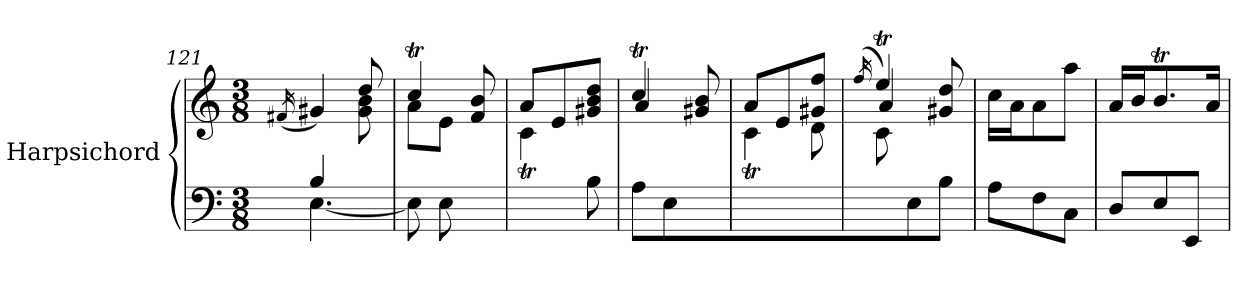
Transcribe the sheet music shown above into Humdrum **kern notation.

**kern	**kern
*part1	*part1
*staff2	*staff1
*I"Harpsichord	*
*I'Hch.	*
*clefF4	*clefG2
*k[]	*k[]
*M3/8	*M3/8
=121	=121
.	(<16qf#X/
*^	*^
4B/	[4.E\	4g#X/)	4ryy
8ryy	.	8dd/	8g#\ 8b\
*v	*v	*	*
=122	=122	=122
*	*	*^
8E\L]	4ccT/	8a\L	4ryy
8E\	.	8e\J	.
8ryy	8f/ 8b/	8ryy	8d\J
*	*	*v	*v
=123	=123	=123
4ryy	8a/L	4cT\
.	8e/	.
8B\	8g#X/ 8b/ 8dd/J	8ryy
=124	=124	=124
*	*	*^
8A\L	4ccT/	4a/	4ryy
8E\	.	.	.
8ryy	8g#X/ 8b/	8ryy	8d\J
*	*	*v	*v
=125	=125	=125
4.ryy	8a/L	4cT\
.	8e/	.
.	8g#X/ 8ff/J	8d\
*	*v	*v
=126	=126
.	(<16qff/
*	*^
*	*	*^
8ryy	4eet/)	4a/	8c\L
8E\	.	.	4ryy
8B\J	8g#X/ 8dd/	8ryy	.
*	*v	*v	*v
!!LO:PB:g=z
=127	=127
8A\L	16cc\LL
.	16a\J
8F\	8a\
8C\J	8aa\J
=128	=128
8D/L	16a/LL
.	16b/J
8E/	8.bt/
8EE/J	.
.	16a/Jk
=	=
*-	*-
